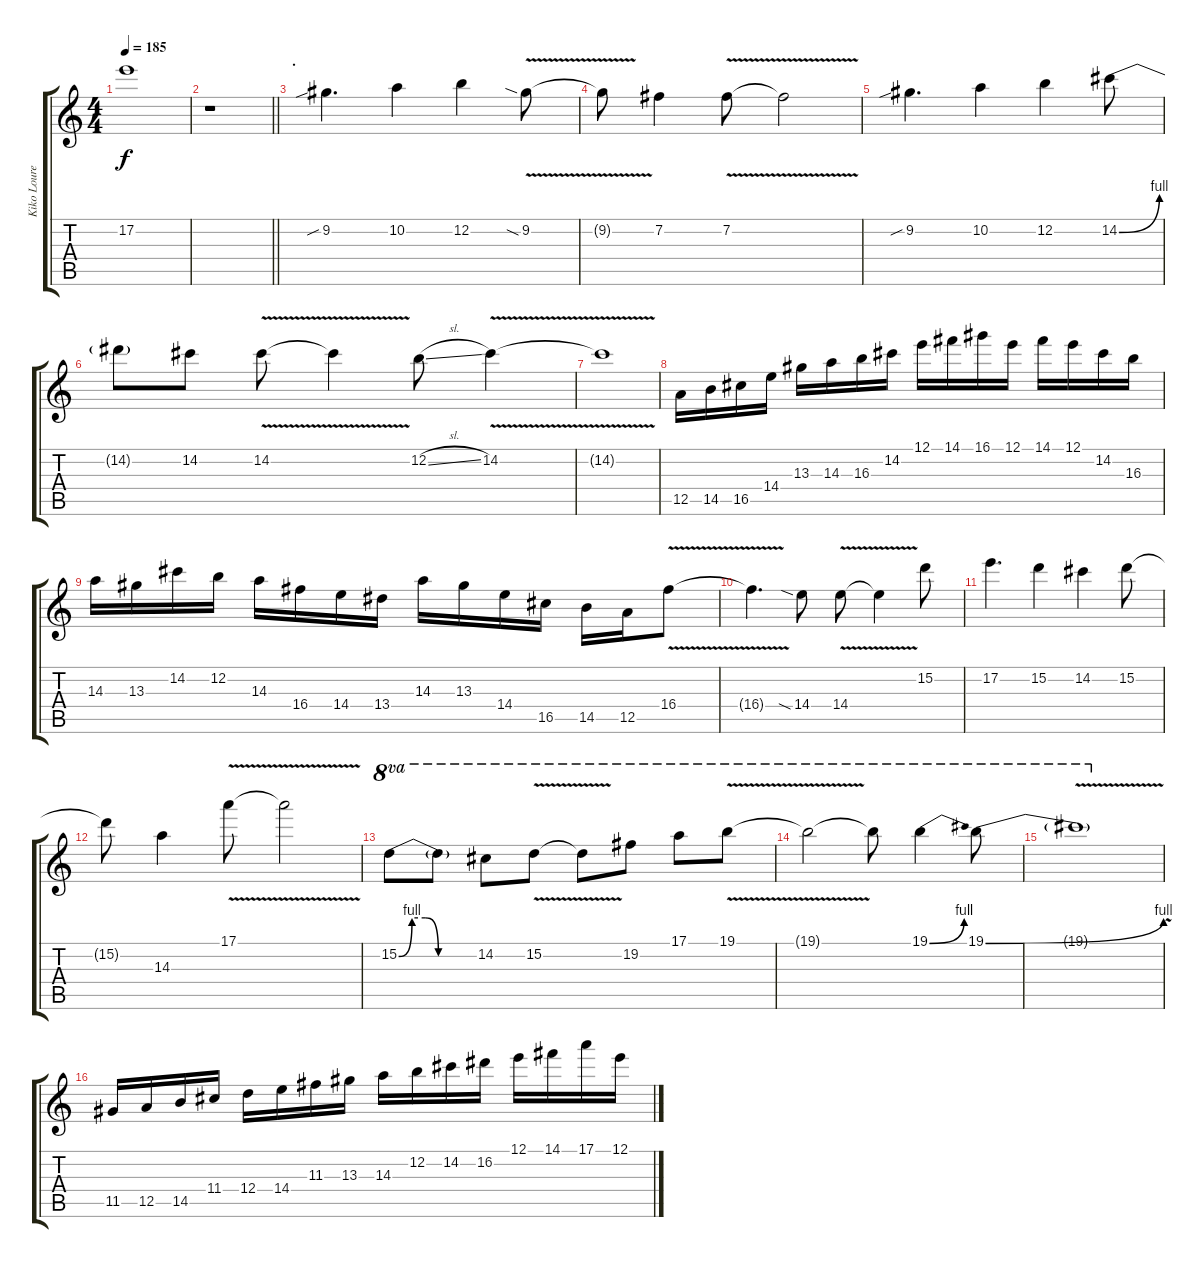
\track ("Kiko Loureiro" "Kiko Loure") {instrument distortionguitar}
\staff {score tabs}
\tuning (E4 B3 G3 D3 A2 E2) {hide}
\ts (4 4)
\tempo 185
\clef g2
\ks c
17.2{t}.1{dy f} |
\barLineRight lightlight
r.1 |
\section ("" ".")
9.2{sib}.4{d} 10.2.4 12.2.4 9.2{v sia}.8 |
9.2{t}.8 7.2.4 7.2{v}.8 7.2{t}.2 |
9.2{sib}.4{d} 10.2.4 12.2.4 14.2{be (bend 0 0 60 4)}.8 |
14.2{t}.8 14.2.8 14.2{v}.8 14.2{t}.4 12.2{sl}.8 14.2{v}.4 |
14.2{t}.1 |
12.5.16 14.5.16 16.5.16 14.4.16 13.3.16 14.3.16 16.3.16 14.2.16 12.1.16 14.1.16 16.1.16 12.1.16 14.1.16 12.1.16 14.2.16 16.3.16 |
14.3.16 13.3.16 14.2.16 12.2.16 14.3.16 16.4.16 14.4.16 13.4.16 14.3.16 13.3.16 14.4.16 16.5.16 14.5.16 12.5.16 16.4{v}.8 |
16.4{t}.4{d} 14.4{sia}.8 14.4{v}.8 14.4{t}.4 15.2.8 |
17.2.4{d} 15.2.4 14.2.4 15.2.8 |
15.2{t}.8 14.3.4 17.1{v}.8 17.1{t}.2 |
15.2{be (custom 0 0 10 4 20 4 30 0 60 0)}.8{ot 8va} 15.2{t}.8{ot 8va} 14.2.8{ot 8va} 15.2{v}.8{ot 8va} 15.2{t}.8{ot 8va} 19.2.8{ot 8va} 17.1.8{ot 8va} 19.1{v}.8{ot 8va} |
19.1{t}.2{ot 8va} 19.1{t}.8{ot 8va} 19.1{be (bend 0 0 60 4)}.4{ot 8va} 19.1{be (bend 0 0 60 4)}.8{ot 8va} |
19.1{v t}.1{ot 8va} |
11.5.16 12.5.16 14.5.16 11.4.16 12.4.16 14.4.16 11.3.16 13.3.16 14.3.16 12.2.16 14.2.16 16.2.16 12.1.16 14.1.16 17.1.16 12.1.16
